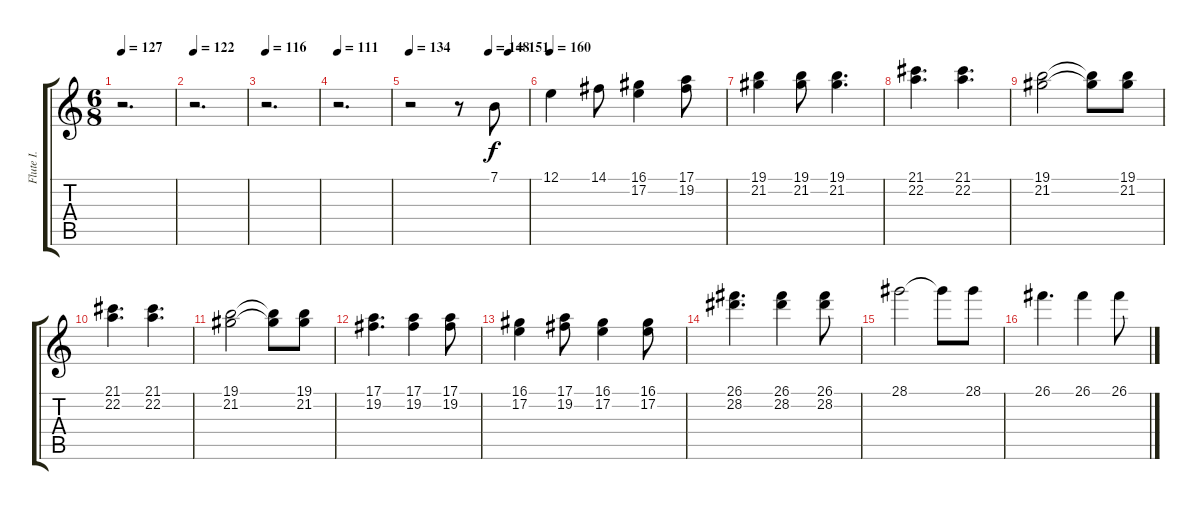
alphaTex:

\track ("Flute I." "Flute I.") {instrument flute}
\staff {score tabs}
\tuning (E4 B3 G3 D3 A2 E2) {hide}
\ts (6 8)
\tempo 127
\clef g2
\ks c
r.2{d dy mp} |
\tempo 122
r.2{d} |
\tempo 116
r.2{d} |
\tempo 111
r.2{d} |
\tempo 134
\tempo (148 0.6666666666666666)
\tempo (151 0.8333333333333334)
r.2 r.8 7.1.8{dy f} |
\tempo 160
12.1.4 14.1.8 (16.1 17.2).4 (17.1 19.2).8 |
(19.1 21.2).4 (19.1 21.2).8 (19.1 21.2).4{d} |
(21.1 22.2).4{d} (21.1 22.2).4{d} |
(19.1 21.2).2 (19.1{t} 21.2{t}).8 (19.1 21.2).8 |
(21.1 22.2).4{d} (21.1 22.2).4{d} |
(19.1 21.2).2 (19.1{t} 21.2{t}).8 (19.1 21.2).8 |
(17.1 19.2).4{d} (17.1 19.2).4 (17.1 19.2).8 |
(16.1 17.2).4 (17.1 19.2).8 (16.1 17.2).4 (16.1 17.2).8 |
(26.1 28.2).4{d} (26.1 28.2).4 (26.1 28.2).8 |
28.1.2 28.1{t}.8 28.1.8 |
26.1.4{d} 26.1.4 26.1.8
